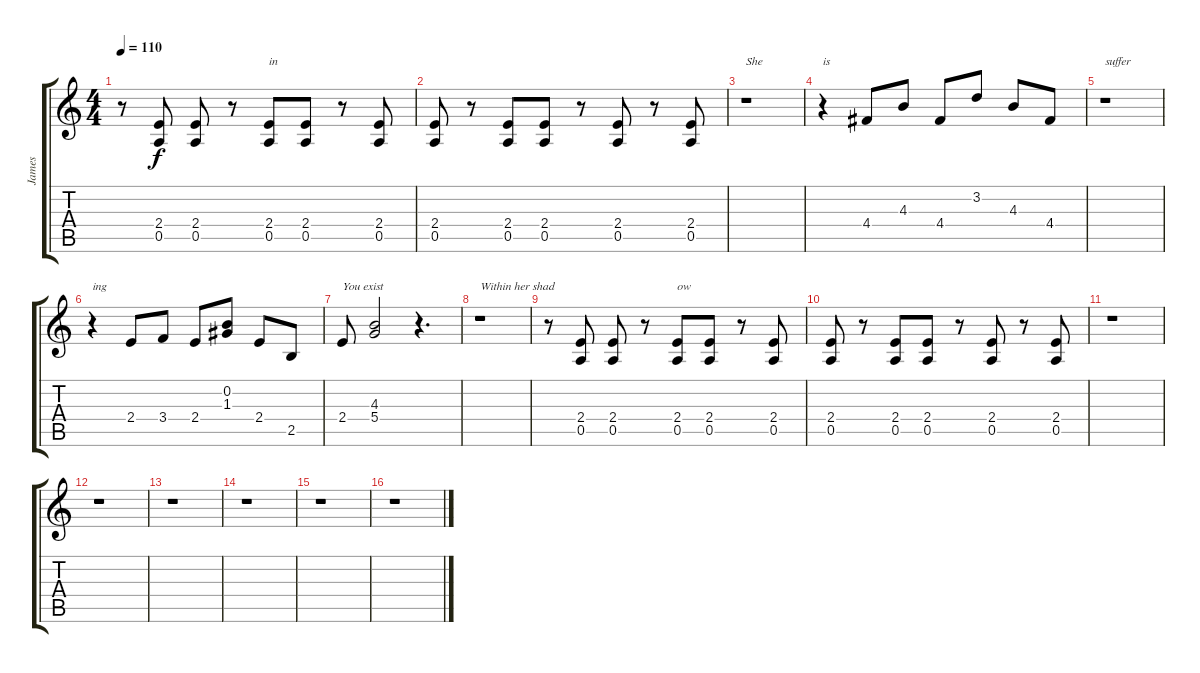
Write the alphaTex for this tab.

\track ("James" "James") {instrument distortionguitar}
\staff {score tabs}
\tuning (E4 B3 G3 D3 A2 E2) {hide}
\ts (4 4)
\tempo 110
\clef g2
\ks c
r.8{dy f} (2.4 0.5).8 (2.4 0.5).8 r.8 (2.4 0.5).8{txt "in"} (2.4 0.5).8 r.8 (2.4 0.5).8 |
(2.4 0.5).8 r.8 (2.4 0.5).8 (2.4 0.5).8 r.8 (2.4 0.5).8 r.8 (2.4 0.5).8 |
r.1{txt "She"} |
r.4{txt "is"} 4.4.8 4.3.8 4.4.8 3.2.8 4.3.8 4.4.8 |
r.1{txt "suffer"} |
r.4{txt "ing"} 2.4.8 3.4.8 2.4.8 (0.2 1.3).8 2.4.8 2.5.8 |
2.4.8{txt "You exist"} (4.3 5.4).2 r.4{d} |
r.1{txt "Within her shad"} |
r.8 (2.4 0.5).8 (2.4 0.5).8 r.8 (2.4 0.5).8{txt "ow"} (2.4 0.5).8 r.8 (2.4 0.5).8 |
(2.4 0.5).8 r.8 (2.4 0.5).8 (2.4 0.5).8 r.8 (2.4 0.5).8 r.8 (2.4 0.5).8 |
r.1 |
r.1 |
r.1 |
r.1 |
r.1 |
r.1
